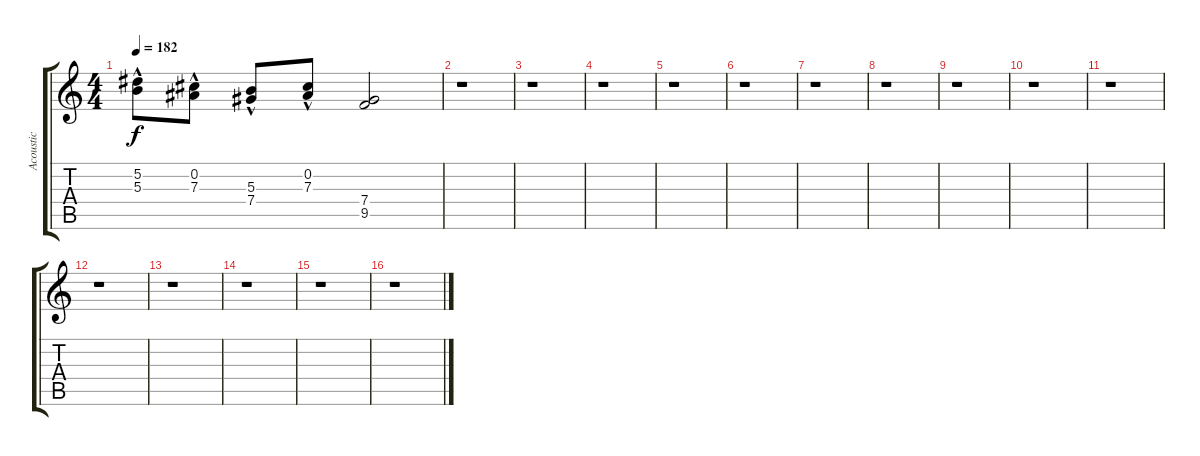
\track ("Acoustic " "Acoustic ") {instrument acousticguitarsteel}
\staff {score tabs}
\tuning (Eb4 Bb3 Gb3 Db3 Ab2 Eb2) {hide}
\ts (4 4)
\tempo 182
\clef g2
\ks c
(5.2{hac} 5.3{hac}).8{dy f} (0.2{hac} 7.3{hac}).8 (5.3{hac} 7.4{hac}).8 (0.2{hac} 7.3{hac}).8 (7.4 9.5).2 |
r.1 |
r.1 |
r.1 |
r.1 |
r.1 |
r.1 |
r.1 |
r.1 |
r.1 |
r.1 |
r.1 |
r.1 |
r.1 |
r.1 |
r.1
